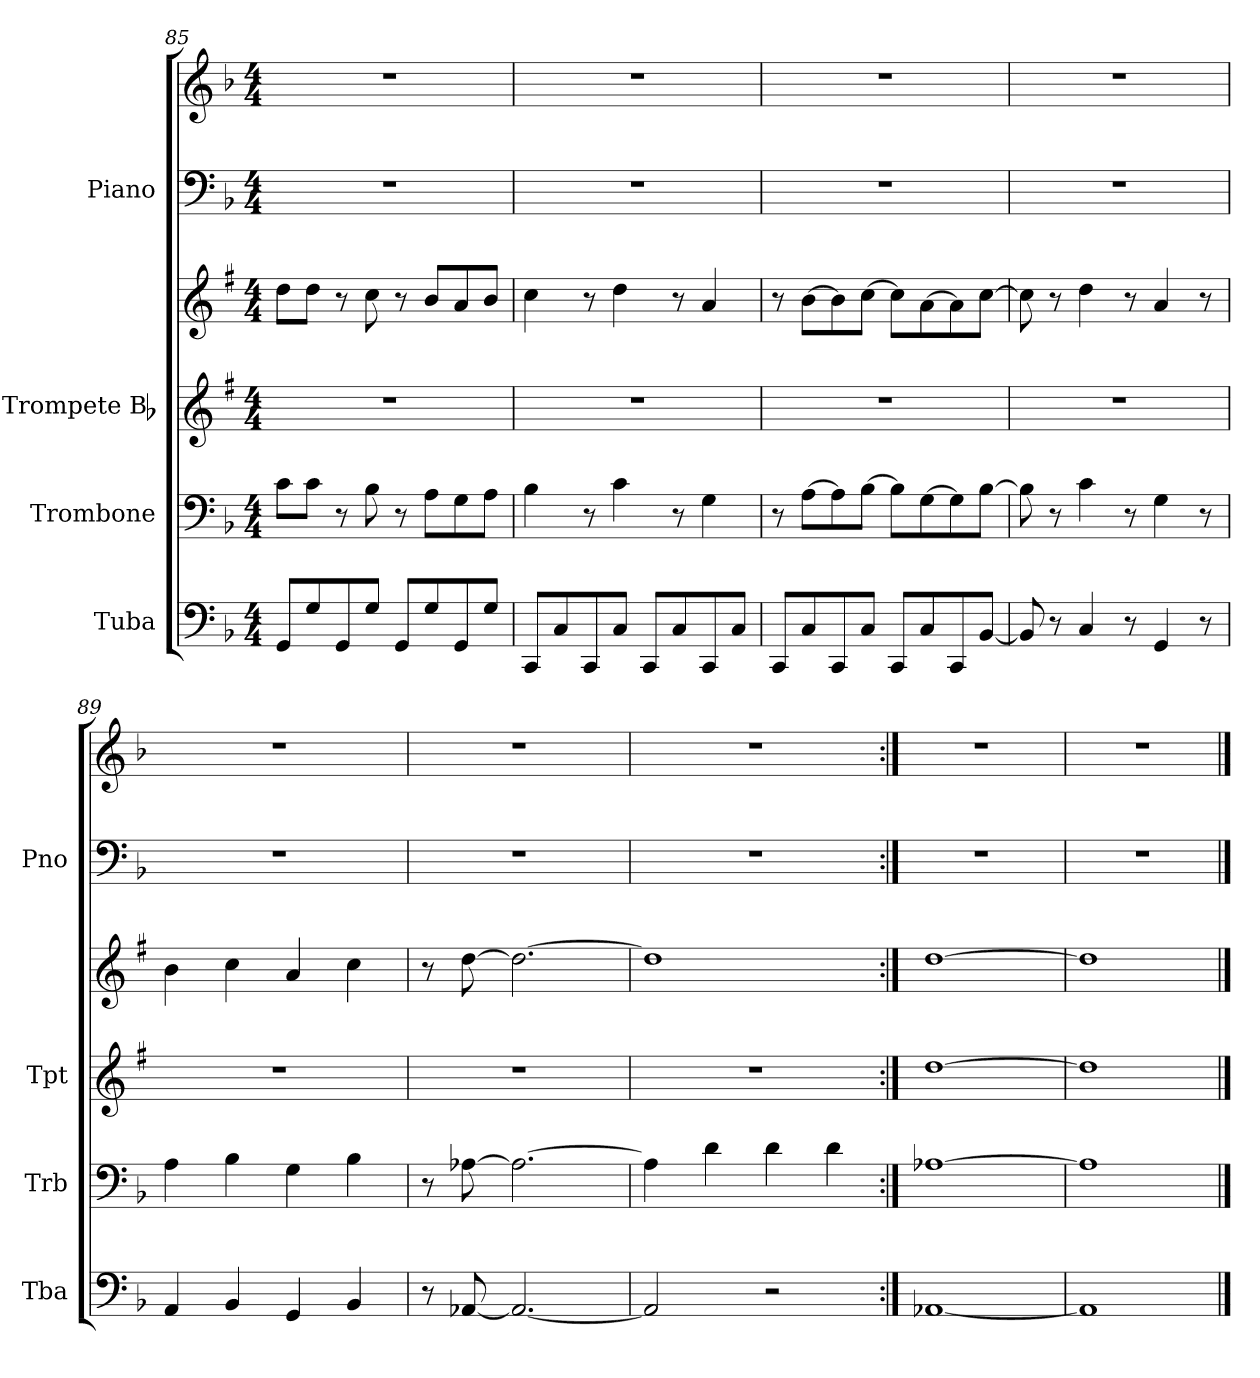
**kern	**kern	**kern	**kern	**kern	**kern
*part4	*part3	*part2	*part2	*part1	*part1
*staff6	*staff5	*staff4	*staff3	*staff2	*staff1
*I"Tuba	*I"Trombone	*I"Trompete Bb	*	*I"Piano	*
*I'Tba	*I'Trb	*I'Tpt	*	*I'Pno	*
*clefF4	*clefF4	*clefG2	*clefG2	*clefF4	*clefG2
*	*	*ITrd1c2	*ITrd1c2	*	*
*k[b-]	*k[b-]	*k[b-]	*k[b-]	*k[b-]	*k[b-]
*M4/4	*M4/4	*M4/4	*M4/4	*M4/4	*M4/4
=85	=85	=85	=85	=85	=85
8GG/L	8c\L	1r	8cc\L	1r	1r
8G/	8c\J	.	8cc\J	.	.
8GG/	8r	.	8r	.	.
8G/J	8B-\	.	8b-\	.	.
8GG/L	8r	.	8r	.	.
8G/	8A\L	.	8a/L	.	.
8GG/	8G\	.	8g/	.	.
8G/J	8A\J	.	8a/J	.	.
=86	=86	=86	=86	=86	=86
8CC/L	4B-\	1r	4b-\	1r	1r
8C/	.	.	.	.	.
8CC/	8r	.	8r	.	.
8C/J	4c\	.	4cc\	.	.
8CC/L	.	.	.	.	.
8C/	8r	.	8r	.	.
8CC/	4G\	.	4g/	.	.
8C/J	.	.	.	.	.
=87	=87	=87	=87	=87	=87
8CC/L	8r	1r	8r	1r	1r
8C/	[8A\L	.	[8a\L	.	.
8CC/	8A\]	.	8a\]	.	.
8C/J	[8B-\J	.	[8b-\J	.	.
8CC/L	8B-\L]	.	8b-\L]	.	.
8C/	[8G\	.	[8g\	.	.
8CC/	8G\]	.	8g\]	.	.
[8BB-/J	[8B-\J	.	[8b-\J	.	.
=88	=88	=88	=88	=88	=88
8BB-/]	8B-\]	1r	8b-\]	1r	1r
8r	8r	.	8r	.	.
4C/	4c\	.	4cc\	.	.
8r	8r	.	8r	.	.
4GG/	4G\	.	4g/	.	.
8r	8r	.	8r	.	.
=89	=89	=89	=89	=89	=89
4AA/	4A\	1r	4a\	1r	1r
4BB-/	4B-\	.	4b-\	.	.
4GG/	4G\	.	4g/	.	.
4BB-/	4B-\	.	4b-\	.	.
=90	=90	=90	=90	=90	=90
8r	8r	1r	8r	1r	1r
[8AA-X/	[8A-X\	.	[8cc\	.	.
2.AA-/_	2.A-\_	.	2.cc\_	.	.
=91	=91	=91	=91	=91	=91
2AA-/]	4A-\]	1r	1cc]	1r	1r
.	4d\	.	.	.	.
2r	4d\	.	.	.	.
.	4d\	.	.	.	.
=92:|!	=92:|!	=92:|!	=92:|!	=92:|!	=92:|!
[1AA-X	[1A-X	[1cc	[1cc	1r	1r
=93	=93	=93	=93	=93	=93
1AA-]	1A-]	1cc]	1cc]	1r	1r
==	==	==	==	==	==
*-	*-	*-	*-	*-	*-
